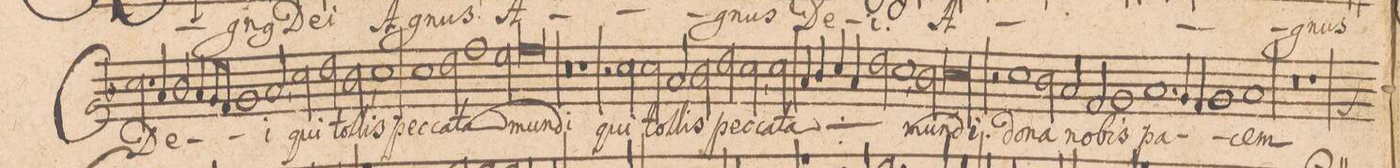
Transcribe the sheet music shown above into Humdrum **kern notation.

**kern	**text
*I"CANTVS.	*
*clefG2	*
*k[b-]	*
*met(c|)	*
*M2/1	*
2.cc\	De-
4a/	.
=49-	=49-
2b-/	.
4a/	.
8g/L	.
8f/J	.
1g/	.
=50-	=50-
2a,</	-i
2cc\	qui
2dd\	tol-
2b-,<\	-lis
=51-	=51-
1cc\	pec-
1cc\	-ca-
=52-	=52-
2dd\	.
1ff\	-ta
2ee\	mun-
=53-	=53-
0ff\	-di
=54-	=54-
0r	.
=55-	=55-
1r	.
2r	.
2cc\	qui
=56-	=56-
2cc\	tol-
2a/	-lis
2b-\	pec-
2dd\	ca-
=57-	=57-
2cc,<\	-ta
*	*ij
2cc\	pec-
4a/	-ca-
4b-/	.
4cc/	.
4a/	.
=58-	=58-
2dd\	.
1cc\,	-ta
*	*Xij
2b-\	mun-
=59-	=59-
00cc\	-di.
=60-	=60-
=61-	=61-
2r	.
1cc\	do-
2b-\	-na
=62-	=62-
2a/	no-
2f/	.
1g/	-bis
=63-	=63-
1.a/	pa-
4g/	.
4f/	.
=64-	=64-
1g/	.
1a/	-cem
=65-	=65-
0r	.
=66-	=66-
*custos:f	*
1r	.
*-	*-
